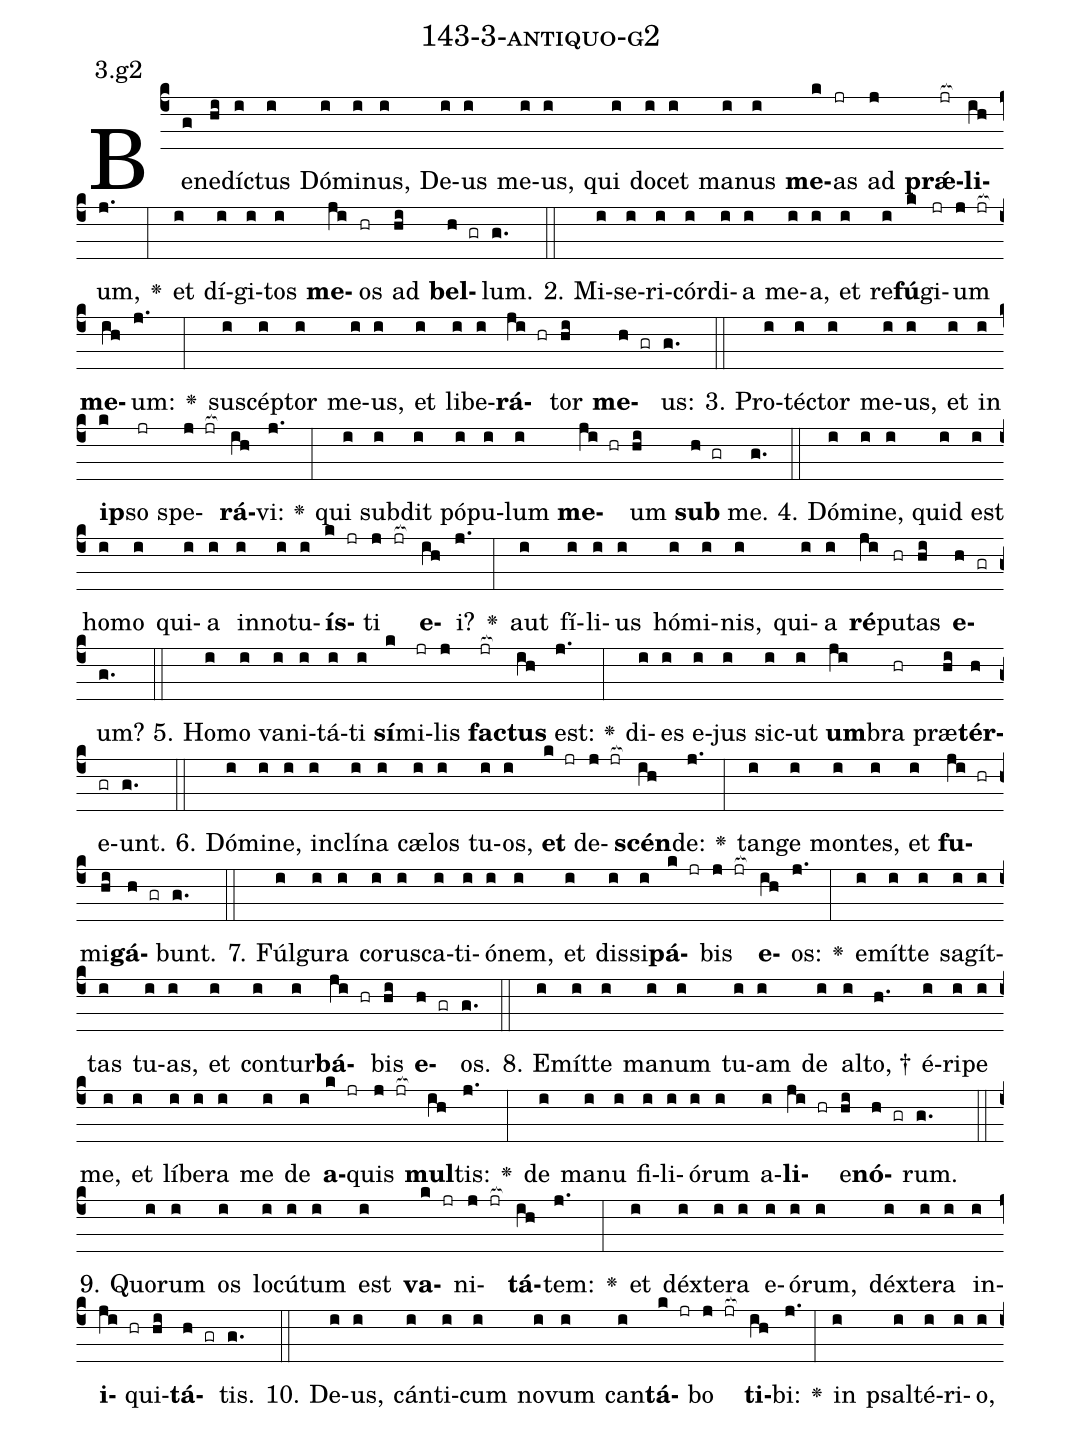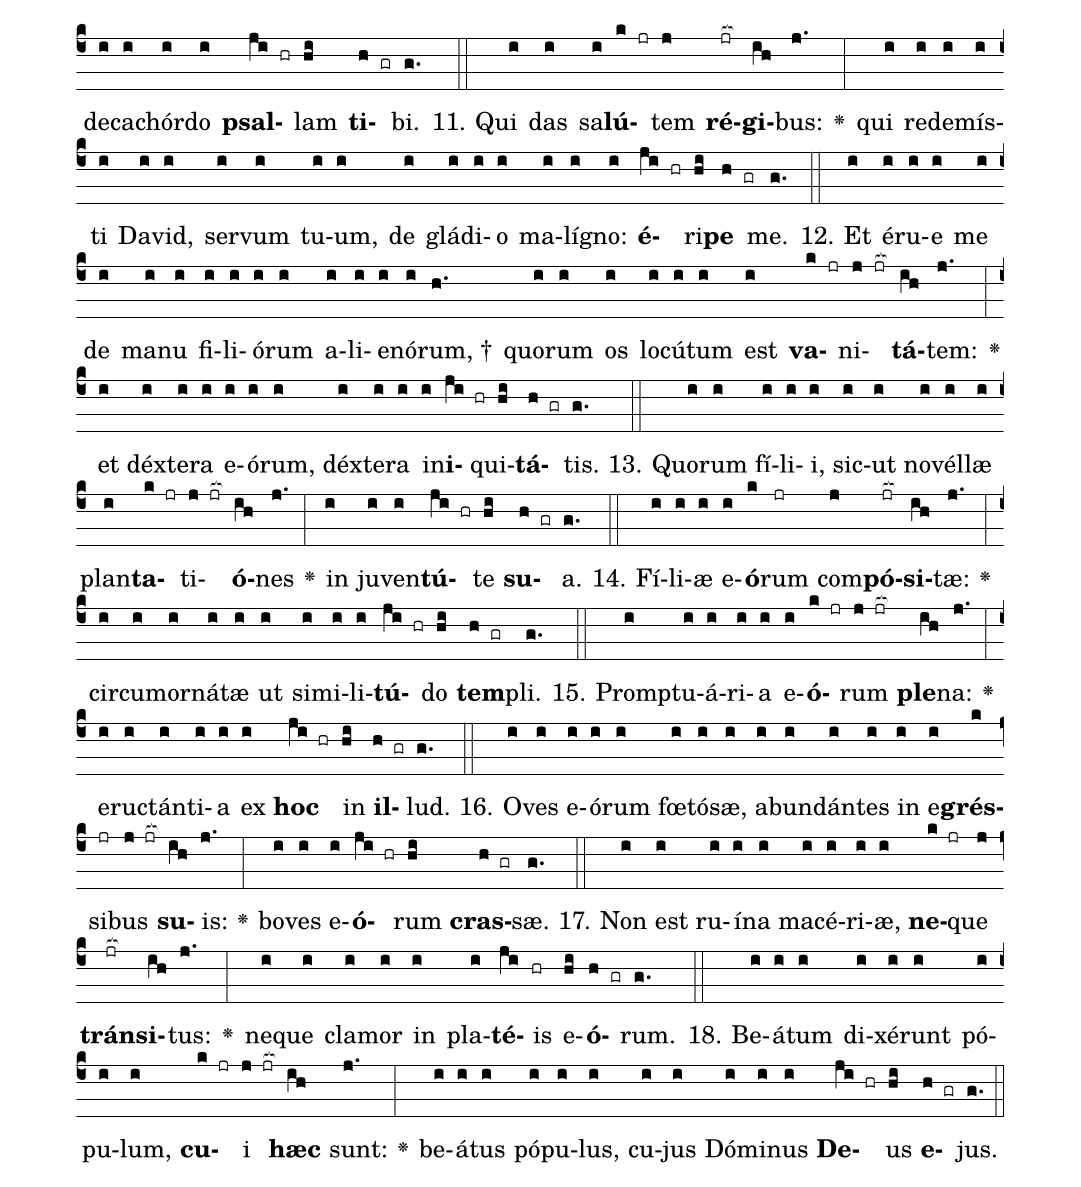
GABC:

name: 143-3-antiquo-g2;
annotation: 3.g2;
%%
(c4)Be(g)ne(hi)díc(i)tus(i) Dó(i)mi(i)nus,(i) De(i)us(i) me(i)us,(i) qui(i) do(i)cet(i) ma(i)nus(i) <b>me</b>(k)as(jr) ad(j) <b>prǽ</b>(jr[ocb:1{])<b>li</b>(ih[ocb:0}])um,(j.) <v>\greheightstar</v>(:) et(i) dí(i)gi(i)tos(i) <b>me</b>(ji)os(hr) ad(hi) <b>bel</b>(h gr)lum.(g.) (::)
2. Mi(i)se(i)ri(i)cór(i)di(i)a(i) me(i)a,(i) et(i) re(i)<b>fú</b>(k)gi(jr)um(j jr[ocb:1{]) <b>me</b>(ih[ocb:0}])um:(j.) <v>\greheightstar</v>(:) su(i)scép(i)tor(i) me(i)us,(i) et(i) li(i)be(i)<b>rá</b>(ji hr)tor(hi) <b>me</b>(h gr)us:(g.) (::)
3. Pro(i)téc(i)tor(i) me(i)us,(i) et(i) in(i) <b>ip</b>(k)so(jr) spe(j jr[ocb:1{])<b>rá</b>(ih[ocb:0}])vi:(j.) <v>\greheightstar</v>(:) qui(i) sub(i)dit(i) pó(i)pu(i)lum(i) <b>me</b>(ji hr)um(hi) <b>sub</b>(h gr) me.(g.) (::)
4. Dó(i)mi(i)ne,(i) quid(i) est(i) ho(i)mo(i) qui(i)a(i) in(i)no(i)tu(i)<b>ís</b>(k jr)ti(j jr[ocb:1{]) <b>e</b>(ih[ocb:0}])i?(j.) <v>\greheightstar</v>(:) aut(i) fí(i)li(i)us(i) hó(i)mi(i)nis,(i) qui(i)a(i) <b>ré</b>(ji)pu(hr)tas(hi) <b>e</b>(h gr)um?(g.) (::)
5. Ho(i)mo(i) va(i)ni(i)tá(i)ti(i) <b>sí</b>(k)mi(jr)lis(j) <b>fac</b>(jr[ocb:1{])<b>tus</b>(ih[ocb:0}]) est:(j.) <v>\greheightstar</v>(:) di(i)es(i) e(i)jus(i) sic(i)ut(i) <b>um</b>(ji)bra(hr) præ(hi)<b>tér</b>(h)e(gr)unt.(g.) (::)
6. Dó(i)mi(i)ne,(i) in(i)clí(i)na(i) cæ(i)los(i) tu(i)os,(i) <b>et</b>(k jr) de(j jr[ocb:1{])<b>scén</b>(ih[ocb:0}])de:(j.) <v>\greheightstar</v>(:) tan(i)ge(i) mon(i)tes,(i) et(i) <b>fu</b>(ji hr)mi(hi)<b>gá</b>(h gr)bunt.(g.) (::)
7. Fúl(i)gu(i)ra(i) co(i)rus(i)ca(i)ti(i)ó(i)nem,(i) et(i) dis(i)si(i)<b>pá</b>(k jr)bis(j jr[ocb:1{]) <b>e</b>(ih[ocb:0}])os:(j.) <v>\greheightstar</v>(:) e(i)mít(i)te(i) sa(i)gít(i)tas(i) tu(i)as,(i) et(i) con(i)tur(i)<b>bá</b>(ji hr)bis(hi) <b>e</b>(h gr)os.(g.) (::)
8. E(i)mít(i)te(i) ma(i)num(i) tu(i)am(i) de(i) al(i)to, †(h.) é(i)ri(i)pe(i) me,(i) et(i) lí(i)be(i)ra(i) me(i) de(i) <b>a</b>(k jr)quis(j jr[ocb:1{]) <b>mul</b>(ih[ocb:0}])tis:(j.) <v>\greheightstar</v>(:) de(i) ma(i)nu(i) fi(i)li(i)ó(i)rum(i) a(i)<b>li</b>(ji hr)e(hi)<b>nó</b>(h gr)rum.(g.) (::)
9. Quo(i)rum(i) os(i) lo(i)cú(i)tum(i) est(i) <b>va</b>(k jr)ni(j jr[ocb:1{])<b>tá</b>(ih[ocb:0}])tem:(j.) <v>\greheightstar</v>(:) et(i) déx(i)te(i)ra(i) e(i)ó(i)rum,(i) déx(i)te(i)ra(i) in(i)<b>i</b>(ji hr)qui(hi)<b>tá</b>(h gr)tis.(g.) (::)
10. De(i)us,(i) cán(i)ti(i)cum(i) no(i)vum(i) can(i)<b>tá</b>(k jr)bo(j jr[ocb:1{]) <b>ti</b>(ih[ocb:0}])bi:(j.) <v>\greheightstar</v>(:) in(i) psal(i)té(i)ri(i)o,(i) de(i)ca(i)chór(i)do(i) <b>psal</b>(ji hr)lam(hi) <b>ti</b>(h gr)bi.(g.) (::)
11. Qui(i) das(i) sa(i)<b>lú</b>(k jr)tem(j) <b>ré</b>(jr[ocb:1{])<b>gi</b>(ih[ocb:0}])bus:(j.) <v>\greheightstar</v>(:) qui(i) red(i)e(i)mís(i)ti(i) Da(i)vid,(i) ser(i)vum(i) tu(i)um,(i) de(i) glá(i)di(i)o(i) ma(i)lí(i)gno:(i) <b>é</b>(ji hr)ri(hi)<b>pe</b>(h gr) me.(g.) (::)
12. Et(i) é(i)ru(i)e(i) me(i) de(i) ma(i)nu(i) fi(i)li(i)ó(i)rum(i) a(i)li(i)e(i)nó(i)rum, †(h.) quo(i)rum(i) os(i) lo(i)cú(i)tum(i) est(i) <b>va</b>(k jr)ni(j jr[ocb:1{])<b>tá</b>(ih[ocb:0}])tem:(j.) <v>\greheightstar</v>(:) et(i) déx(i)te(i)ra(i) e(i)ó(i)rum,(i) déx(i)te(i)ra(i) in(i)<b>i</b>(ji hr)qui(hi)<b>tá</b>(h gr)tis.(g.) (::)
13. Quo(i)rum(i) fí(i)li(i)i,(i) sic(i)ut(i) no(i)vél(i)læ(i) plan(i)<b>ta</b>(k jr)ti(j jr[ocb:1{])<b>ó</b>(ih[ocb:0}])nes(j.) <v>\greheightstar</v>(:) in(i) ju(i)ven(i)<b>tú</b>(ji hr)te(hi) <b>su</b>(h gr)a.(g.) (::)
14. Fí(i)li(i)æ(i) e(i)<b>ó</b>(k)rum(jr) com(j)<b>pó</b>(jr[ocb:1{])<b>si</b>(ih[ocb:0}])tæ:(j.) <v>\greheightstar</v>(:) cir(i)cum(i)or(i)ná(i)tæ(i) ut(i) si(i)mi(i)li(i)<b>tú</b>(ji hr)do(hi) <b>tem</b>(h gr)pli.(g.) (::)
15. Promp(i)tu(i)á(i)ri(i)a(i) e(i)<b>ó</b>(k jr)rum(j jr[ocb:1{]) <b>ple</b>(ih[ocb:0}])na:(j.) <v>\greheightstar</v>(:) e(i)ruc(i)tán(i)ti(i)a(i) ex(i) <b>hoc</b>(ji hr) in(hi) <b>il</b>(h gr)lud.(g.) (::)
16. O(i)ves(i) e(i)ó(i)rum(i) fœ(i)tó(i)sæ,(i) ab(i)un(i)dán(i)tes(i) in(i) e(i)<b>grés</b>(k)si(jr)bus(j jr[ocb:1{]) <b>su</b>(ih[ocb:0}])is:(j.) <v>\greheightstar</v>(:) bo(i)ves(i) e(i)<b>ó</b>(ji hr)rum(hi) <b>cras</b>(h gr)sæ.(g.) (::)
17. Non(i) est(i) ru(i)í(i)na(i) ma(i)cé(i)ri(i)æ,(i) <b>ne</b>(k jr)que(j) <b>tráns</b>(jr[ocb:1{])<b>i</b>(ih[ocb:0}])tus:(j.) <v>\greheightstar</v>(:) ne(i)que(i) cla(i)mor(i) in(i) pla(i)<b>té</b>(ji)is(hr) e(hi)<b>ó</b>(h gr)rum.(g.) (::)
18. Be(i)á(i)tum(i) di(i)xé(i)runt(i) pó(i)pu(i)lum,(i) <b>cu</b>(k jr)i(j jr[ocb:1{]) <b>hæc</b>(ih[ocb:0}]) sunt:(j.) <v>\greheightstar</v>(:) be(i)á(i)tus(i) pó(i)pu(i)lus,(i) cu(i)jus(i) Dó(i)mi(i)nus(i) <b>De</b>(ji hr)us(hi) <b>e</b>(h gr)jus.(g.) (::)
